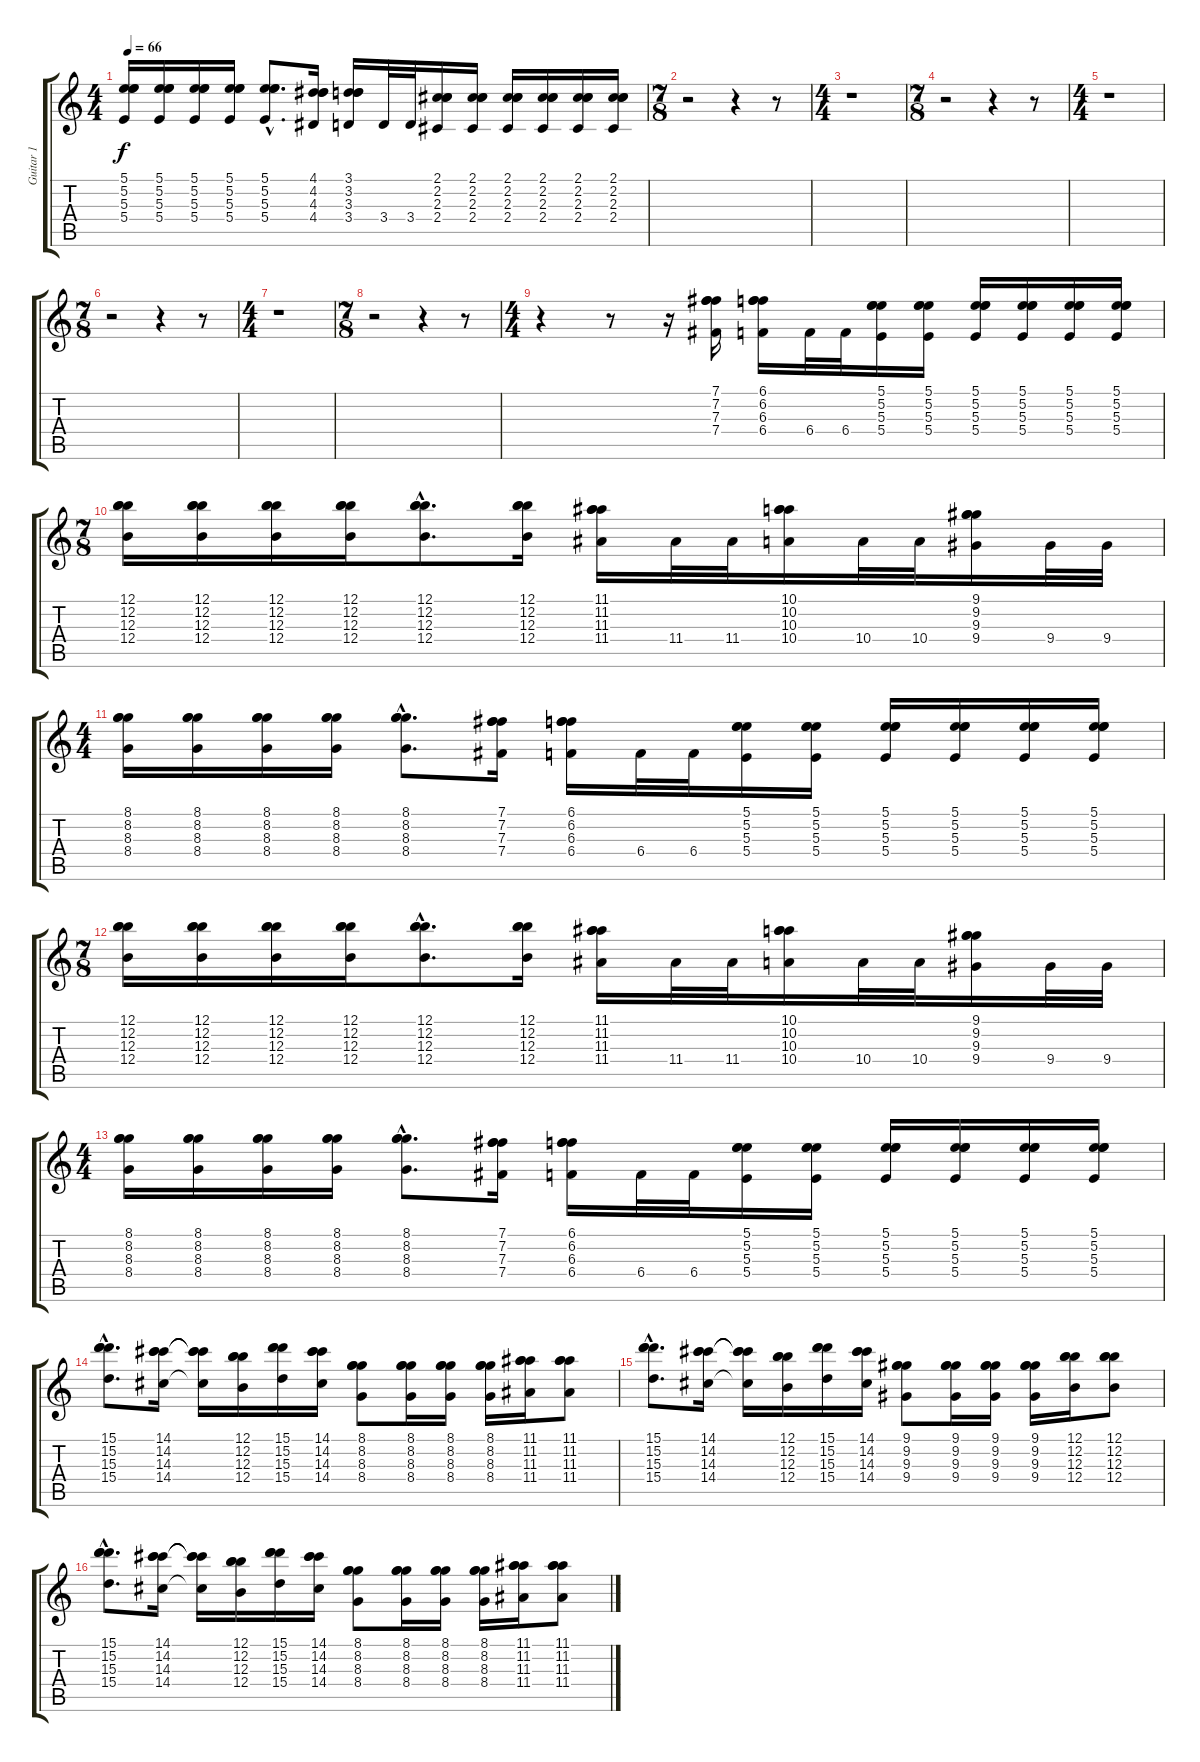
\track ("Guitar 1" "Guitar 1") {instrument distortionguitar}
\staff {score tabs}
\tuning (B3 B3 B3 B2 E2 E2) {hide}
\ts (4 4)
\tempo 66
\clef g2
\ks c
(5.1 5.2 5.3 5.4).16{dy f} (5.1 5.2 5.3 5.4).16 (5.1 5.2 5.3 5.4).16 (5.1 5.2 5.3 5.4).16 (5.1{hac} 5.2{hac} 5.3{hac} 5.4{hac}).8{d} (4.1 4.2 4.3 4.4).16 (3.1 3.2 3.3 3.4).16 3.4.32 3.4.32 (2.1 2.2 2.3 2.4).16 (2.1 2.2 2.3 2.4).16 (2.1 2.2 2.3 2.4).16 (2.1 2.2 2.3 2.4).16 (2.1 2.2 2.3 2.4).16 (2.1 2.2 2.3 2.4).16 |
\ts (7 8)
r.2 r.4 r.8 |
\ts (4 4)
r.1 |
\ts (7 8)
r.2 r.4 r.8 |
\ts (4 4)
r.1 |
\ts (7 8)
r.2 r.4 r.8 |
\ts (4 4)
r.1 |
\ts (7 8)
r.2 r.4 r.8 |
\ts (4 4)
r.4 r.8 r.16 (7.1 7.2 7.3 7.4).16 (6.1 6.2 6.3 6.4).16 6.4.32 6.4.32 (5.1 5.2 5.3 5.4).16 (5.1 5.2 5.3 5.4).16 (5.1 5.2 5.3 5.4).16 (5.1 5.2 5.3 5.4).16 (5.1 5.2 5.3 5.4).16 (5.1 5.2 5.3 5.4).16 |
\ts (7 8)
(12.1 12.2 12.3 12.4).16 (12.1 12.2 12.3 12.4).16 (12.1 12.2 12.3 12.4).16 (12.1 12.2 12.3 12.4).16 (12.1{hac} 12.2{hac} 12.3{hac} 12.4{hac}).8{d} (12.1 12.2 12.3 12.4).16 (11.1 11.2 11.3 11.4).16 11.4.32 11.4.32 (10.1 10.2 10.3 10.4).16 10.4.32 10.4.32 (9.1 9.2 9.3 9.4).16 9.4.32 9.4.32 |
\ts (4 4)
(8.1 8.2 8.3 8.4).16 (8.1 8.2 8.3 8.4).16 (8.1 8.2 8.3 8.4).16 (8.1 8.2 8.3 8.4).16 (8.1{hac} 8.2{hac} 8.3{hac} 8.4{hac}).8{d} (7.1 7.2 7.3 7.4).16 (6.1 6.2 6.3 6.4).16 6.4.32 6.4.32 (5.1 5.2 5.3 5.4).16 (5.1 5.2 5.3 5.4).16 (5.1 5.2 5.3 5.4).16 (5.1 5.2 5.3 5.4).16 (5.1 5.2 5.3 5.4).16 (5.1 5.2 5.3 5.4).16 |
\ts (7 8)
(12.1 12.2 12.3 12.4).16 (12.1 12.2 12.3 12.4).16 (12.1 12.2 12.3 12.4).16 (12.1 12.2 12.3 12.4).16 (12.1{hac} 12.2{hac} 12.3{hac} 12.4{hac}).8{d} (12.1 12.2 12.3 12.4).16 (11.1 11.2 11.3 11.4).16 11.4.32 11.4.32 (10.1 10.2 10.3 10.4).16 10.4.32 10.4.32 (9.1 9.2 9.3 9.4).16 9.4.32 9.4.32 |
\ts (4 4)
(8.1 8.2 8.3 8.4).16 (8.1 8.2 8.3 8.4).16 (8.1 8.2 8.3 8.4).16 (8.1 8.2 8.3 8.4).16 (8.1{hac} 8.2{hac} 8.3{hac} 8.4{hac}).8{d} (7.1 7.2 7.3 7.4).16 (6.1 6.2 6.3 6.4).16 6.4.32 6.4.32 (5.1 5.2 5.3 5.4).16 (5.1 5.2 5.3 5.4).16 (5.1 5.2 5.3 5.4).16 (5.1 5.2 5.3 5.4).16 (5.1 5.2 5.3 5.4).16 (5.1 5.2 5.3 5.4).16 |
(15.1{hac} 15.2{hac} 15.3{hac} 15.4{hac}).8{d} (14.1 14.2 14.3 14.4).16 (14.1{t} 14.2{t} 14.3{t} 14.4{t}).16 (12.1 12.2 12.3 12.4).16 (15.1 15.2 15.3 15.4).16 (14.1 14.2 14.3 14.4).16 (8.1 8.2 8.3 8.4).8 (8.1 8.2 8.3 8.4).16 (8.1 8.2 8.3 8.4).16 (8.1 8.2 8.3 8.4).16 (11.1 11.2 11.3 11.4).16 (11.1 11.2 11.3 11.4).8 |
(15.1{hac} 15.2{hac} 15.3{hac} 15.4{hac}).8{d} (14.1 14.2 14.3 14.4).16 (14.1{t} 14.2{t} 14.3{t} 14.4{t}).16 (12.1 12.2 12.3 12.4).16 (15.1 15.2 15.3 15.4).16 (14.1 14.2 14.3 14.4).16 (9.1 9.2 9.3 9.4).8 (9.1 9.2 9.3 9.4).16 (9.1 9.2 9.3 9.4).16 (9.1 9.2 9.3 9.4).16 (12.1 12.2 12.3 12.4).16 (12.1 12.2 12.3 12.4).8 |
(15.1{hac} 15.2{hac} 15.3{hac} 15.4{hac}).8{d} (14.1 14.2 14.3 14.4).16 (14.1{t} 14.2{t} 14.3{t} 14.4{t}).16 (12.1 12.2 12.3 12.4).16 (15.1 15.2 15.3 15.4).16 (14.1 14.2 14.3 14.4).16 (8.1 8.2 8.3 8.4).8 (8.1 8.2 8.3 8.4).16 (8.1 8.2 8.3 8.4).16 (8.1 8.2 8.3 8.4).16 (11.1 11.2 11.3 11.4).16 (11.1 11.2 11.3 11.4).8
